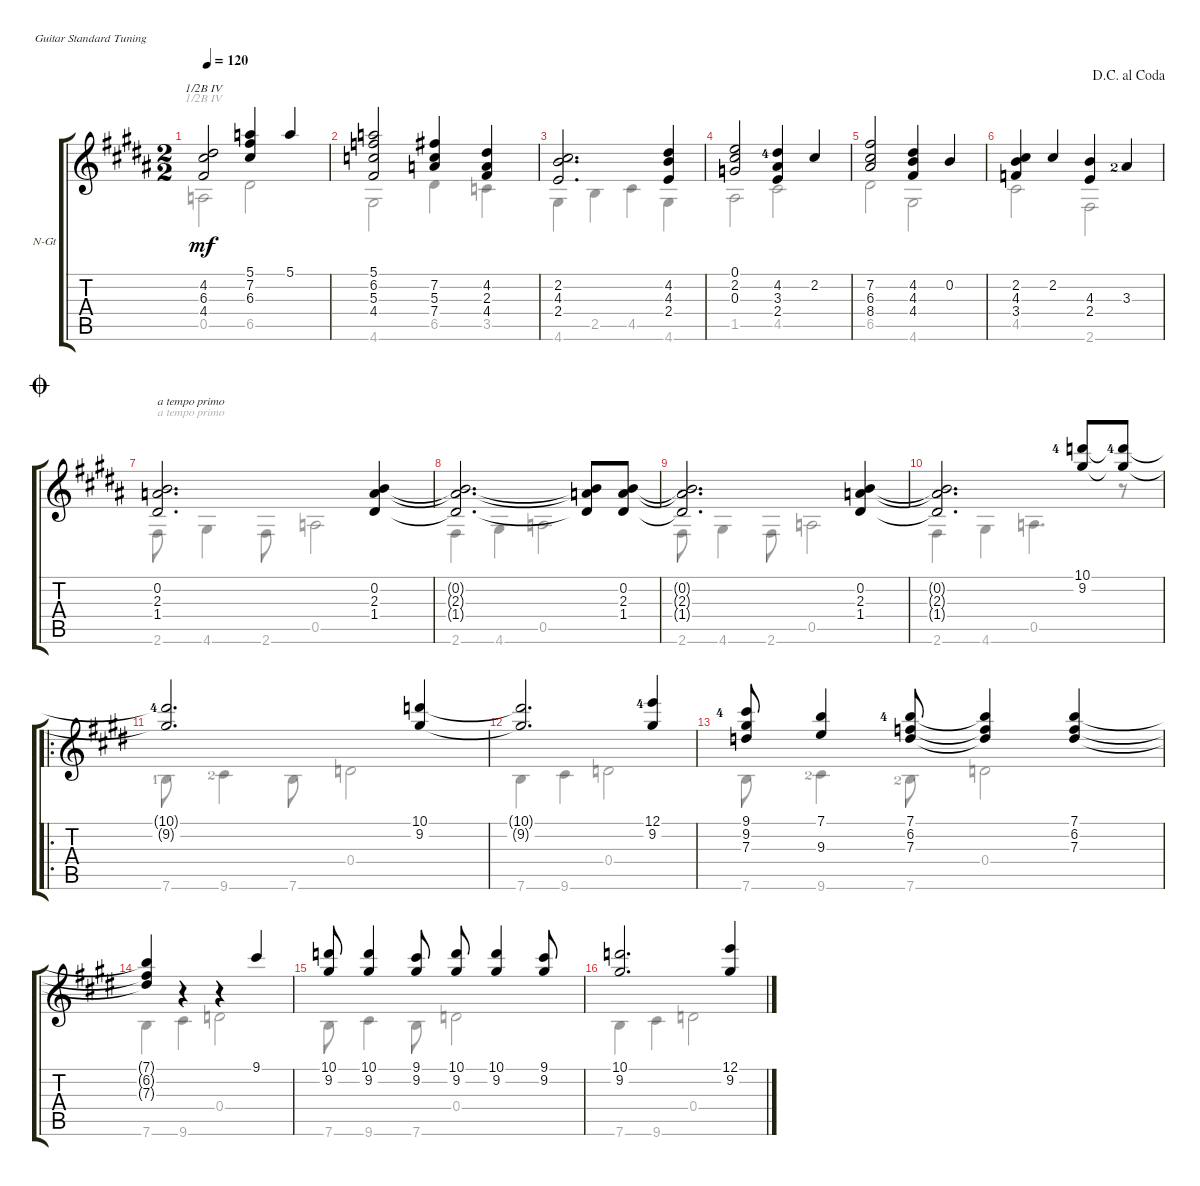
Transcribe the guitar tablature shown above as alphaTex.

\defaultSystemsLayout 4
\bracketExtendMode groupsimilarinstruments
\firstSystemTrackNameOrientation horizontal
\otherSystemsTrackNameOrientation horizontal
\track ("Nylon Guitar" "N-Gt") {instrument acousticguitarnylon}
\staff {score tabs}
\tuning (E4 B3 G3 D3 A2 E2)
\voice
\ts (2 2)
\tempo 120
\clef g2
\ks b
(4.2 6.3 4.4).2{dy mf barre (4 half)} (5.1 7.2 6.3).4 5.1.4 |
(5.1 6.2 5.3 4.4).2 (7.2 5.3 7.4).4 (4.2 2.3 4.4).4 |
(2.2 4.3 2.4).2{d} (4.2 4.3 2.4).4 |
(0.1 2.2 0.3).2 (4.2{lf 5} 3.3 2.4).4 2.2.4 |
(7.2 6.3 8.4).2 (4.2 4.3 4.4).4 0.2.4 |
\jump dacapoalcoda
(2.2 4.3 3.4).4 2.2.4 (4.3 2.4).4 3.3{lf 3}.4 |
\jump coda
(0.2 2.3 1.4).2{d txt "a tempo primo"} (1.4 2.3 0.2).4 |
(0.2{t} 2.3{t} 1.4{t}).2{d} (1.4{t} 2.3{t} 0.2{t}).8 (1.4 2.3 0.2).8 |
(0.2{t} 2.3{t} 1.4{t}).2{d} (1.4 2.3 0.2).4 |
(0.2{t} 2.3{t} 1.4{t}).2{d} (10.1{lf 5} 9.2).8 (10.1{t lf 5} 9.2{t}).8 |
\ro
\ks e
(10.1{t lf 5} 9.2{t}).2{d} (9.2 10.1).4 |
(10.1{t} 9.2{t}).2{d} (9.2 12.1{lf 5}).4 |
(9.1{lf 5} 9.2 7.3).8 (7.1 9.3).4 (7.3 6.2 7.1{lf 5}).8 (7.1{t} 6.2{t} 7.3{t}).4 (7.3 6.2 7.1).4 |
(7.1{t} 6.2{t} 7.3{t}).4 r.4 r.4 9.1.4 |
(10.1 9.2).8 (9.2 10.1).4 (9.1 9.2).8 (9.2 10.1).8 (10.1 9.2).4 (9.2 9.1).8 |
(10.1 9.2).2{d} (9.2 12.1).4
\voice
\clef g2
\ottava regular
\simile none
\ks b
0.5.2{dy mf barre (4 half)} 6.5.2 |
4.6.2 6.5.4 3.5.4 |
4.6.4 2.5.4 4.5.4 4.6.4 |
1.5.2 4.5.2 |
6.5.2 4.6.2 |
4.5.2 2.6.2 |
2.6.8{txt "a tempo primo"} 4.6.4 2.6.8 0.5.2 |
2.6.4 4.6.4 0.5.2 |
2.6.8 4.6.4 2.6.8 0.5.2 |
2.6.4 4.6.4 0.5.4{d} r.8 |
\ks e
7.6{lf 2}.8 9.6{lf 3}.4 7.6.8 0.4.2 |
7.6.4 9.6.4 0.4.2 |
7.6.8 9.6{lf 3}.4 7.6{lf 3}.8 0.4.2 |
7.6.4 9.6.4 0.4.2 |
7.6.8 9.6.4 7.6.8 0.4.2 |
7.6.4 9.6.4 0.4.2
